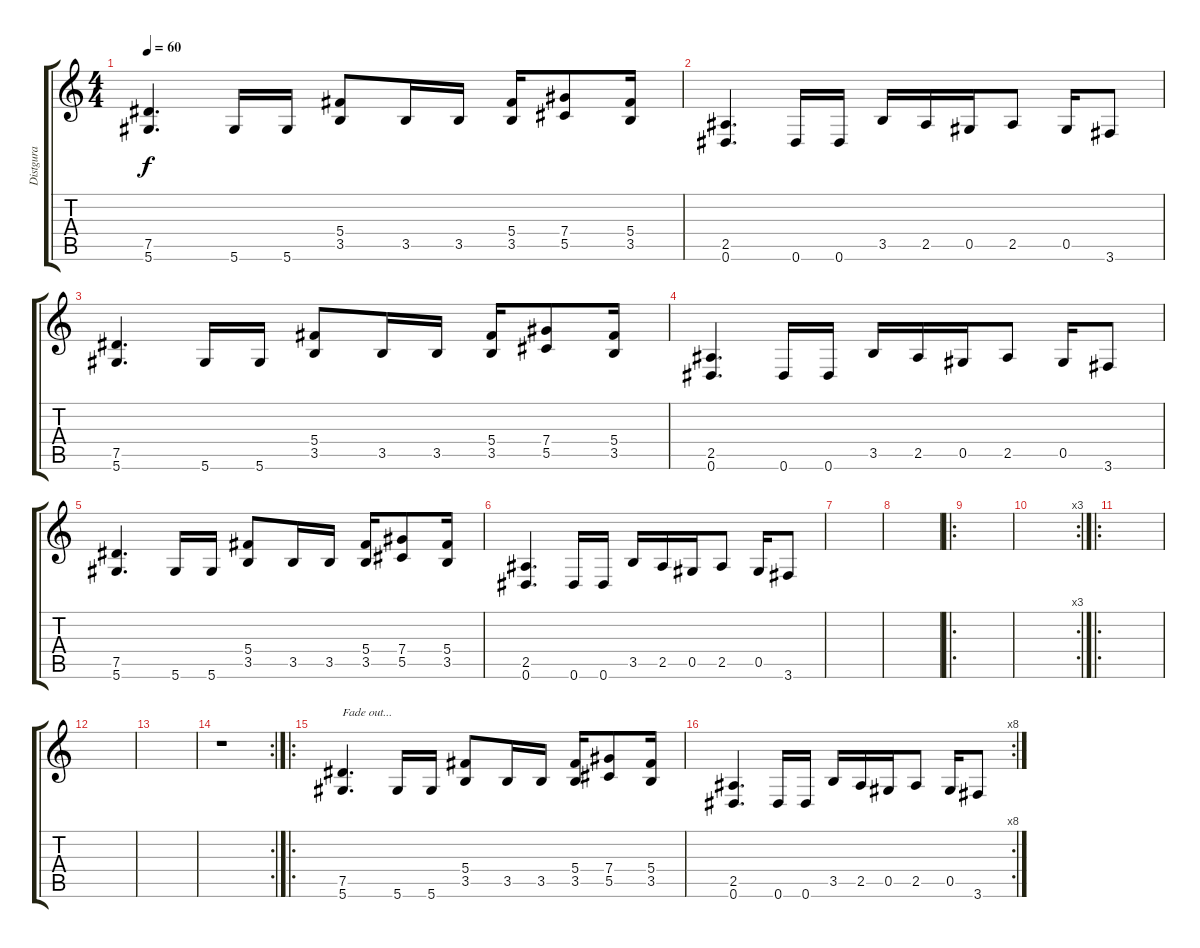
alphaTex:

\track ("Distgura" "Distgura") {instrument distortionguitar}
\staff {score tabs}
\tuning (Eb4 Bb3 Gb3 Db3 Ab2 Eb2) {hide}
\ts (4 4)
\tempo 60
\clef g2
\ks c
(7.5 5.6).4{d dy f} 5.6.16 5.6.16 (5.4 3.5).8 3.5.16 3.5.16 (5.4 3.5).16 (7.4 5.5).8 (5.4 3.5).16 |
(2.5 0.6).4{d} 0.6.16 0.6.16 3.5.16 2.5.16 0.5.16 2.5.8 0.5.16 3.6.8 |
(7.5 5.6).4{d} 5.6.16 5.6.16 (5.4 3.5).8 3.5.16 3.5.16 (5.4 3.5).16 (7.4 5.5).8 (5.4 3.5).16 |
(2.5 0.6).4{d} 0.6.16 0.6.16 3.5.16 2.5.16 0.5.16 2.5.8 0.5.16 3.6.8 |
(7.5 5.6).4{d} 5.6.16 5.6.16 (5.4 3.5).8 3.5.16 3.5.16 (5.4 3.5).16 (7.4 5.5).8 (5.4 3.5).16 |
(2.5 0.6).4{d} 0.6.16 0.6.16 3.5.16 2.5.16 0.5.16 2.5.8 0.5.16 3.6.8 |
|
|
\ro
|
\rc 3
|
\ro
|
|
|
\rc 2
r.1 |
\ro
(7.5 5.6).4{d txt "Fade out..."} 5.6.16 5.6.16 (5.4 3.5).8 3.5.16 3.5.16 (5.4 3.5).16 (7.4 5.5).8 (5.4 3.5).16 |
\rc 8
(2.5 0.6).4{d} 0.6.16 0.6.16 3.5.16 2.5.16 0.5.16 2.5.8 0.5.16 3.6.8
